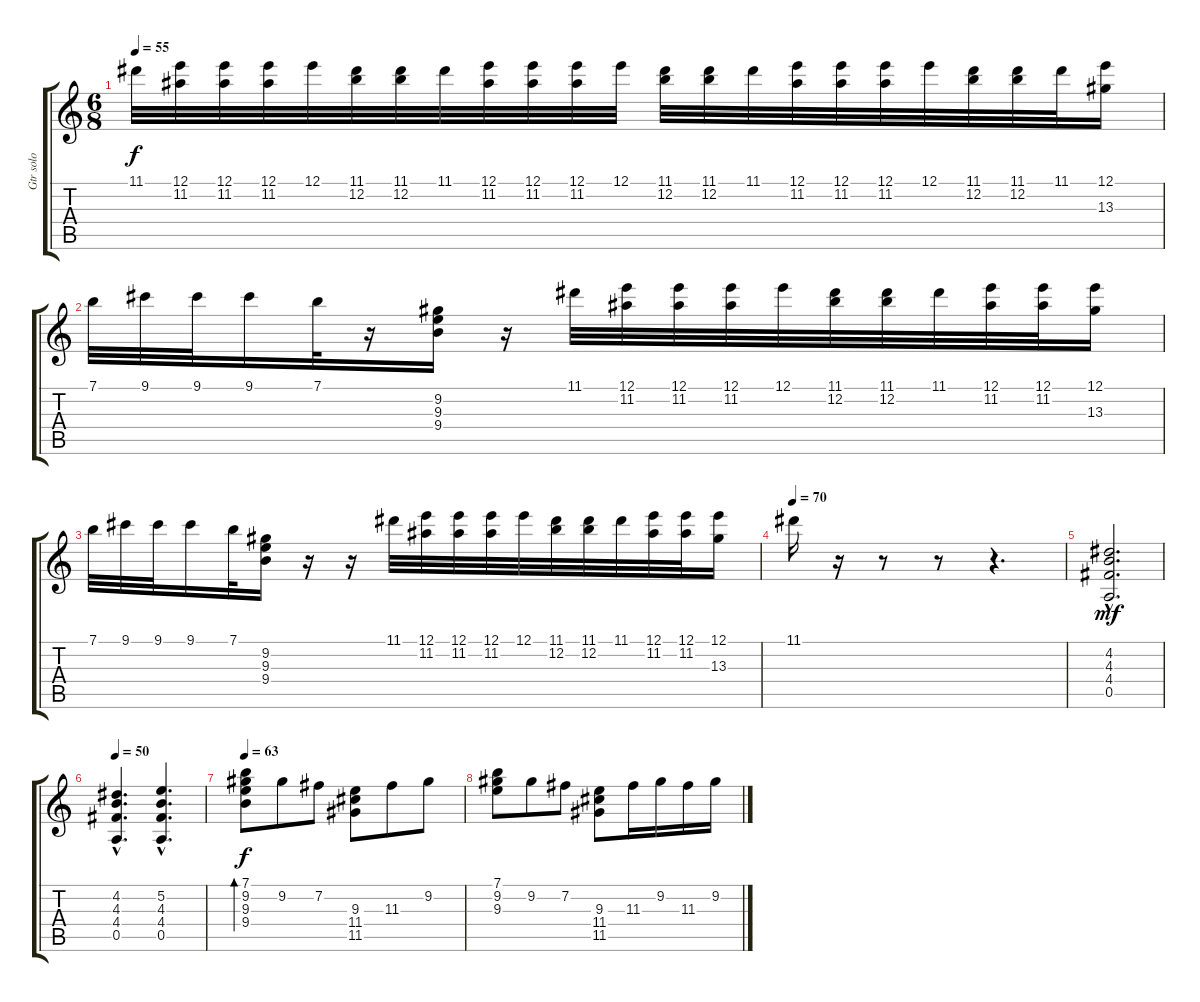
\track ("Gtr solo" "Gtr solo") {instrument acousticguitarnylon}
\staff {score tabs}
\tuning (E4 B3 G3 D3 A2 E2) {hide}
\ts (6 8)
\tempo 55
\clef g2
\ks c
11.1.32{dy f} (12.1 11.2).32 (12.1 11.2).32 (12.1 11.2).32 12.1.32 (11.1 12.2).32 (11.1 12.2).32 11.1.32 (12.1 11.2).32 (12.1 11.2).32 (12.1 11.2).32 12.1.32 (11.1 12.2).32 (11.1 12.2).32 11.1.32 (12.1 11.2).32 (12.1 11.2).32 (12.1 11.2).32 12.1.32 (11.1 12.2).32 (11.1 12.2).32 11.1.32 (12.1 13.3).16 |
7.1.32 9.1.32 9.1.32 9.1.16 7.1.32 r.16 (9.2 9.3 9.4).16 r.16 11.1.32 (12.1 11.2).32 (12.1 11.2).32 (12.1 11.2).32 12.1.32 (11.1 12.2).32 (11.1 12.2).32 11.1.32 (12.1 11.2).32 (12.1 11.2).32 (12.1 13.3).16 |
7.1.32 9.1.32 9.1.32 9.1.16 7.1.32 (9.2 9.3 9.4).16 r.16 r.16 11.1.32 (12.1 11.2).32 (12.1 11.2).32 (12.1 11.2).32 12.1.32 (11.1 12.2).32 (11.1 12.2).32 11.1.32 (12.1 11.2).32 (12.1 11.2).32 (12.1 13.3).16 |
\tempo 70
11.1.16 r.16 r.8 r.8 r.4{d} |
(4.2{hac} 4.3{hac} 4.4{hac} 0.5{hac}).2{d dy mf} |
\tempo 50
(4.2{hac} 4.3{hac} 4.4{hac} 0.5{hac}).4{d} (5.2{hac} 4.3{hac} 4.4{hac} 0.5{hac}).4{d} |
\tempo 63
(7.1 9.2 9.3 9.4).8{bd 120 dy f} 9.2.8 7.2.8 (9.3 11.4 11.5).8 11.3.8 9.2.8 |
(7.1 9.2 9.3).8 9.2.8 7.2.8 (9.3 11.4 11.5).8 11.3.16 9.2.16 11.3.16 9.2.16
